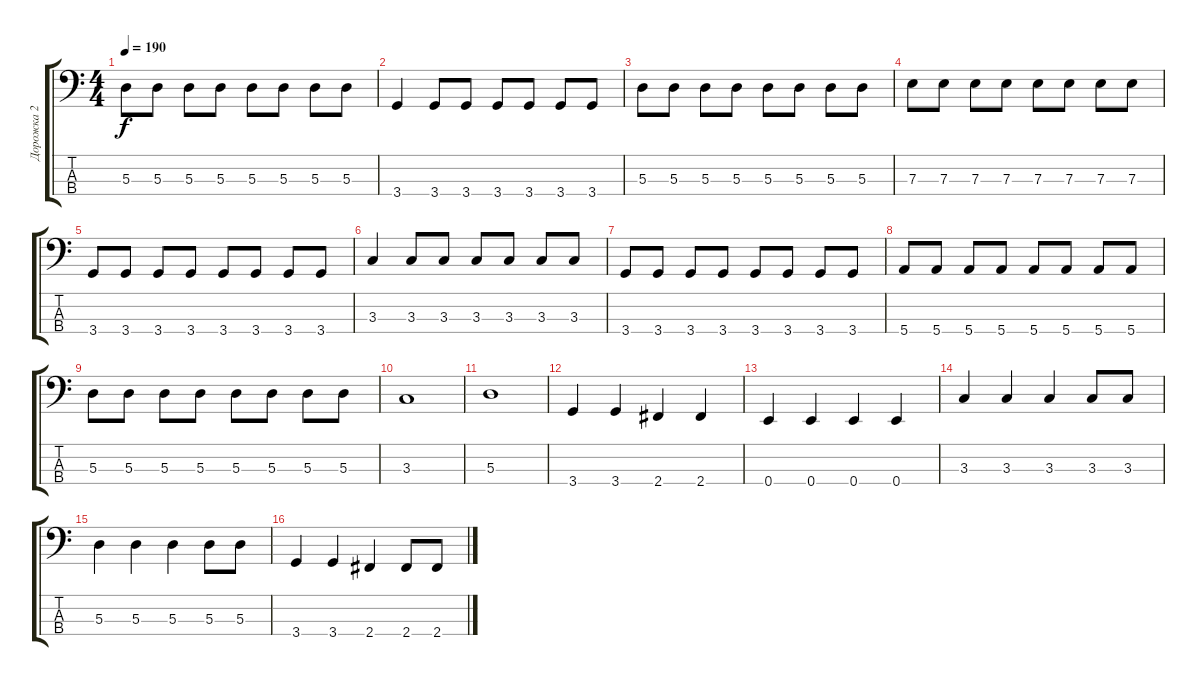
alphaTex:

\track ("Дорожка 2" "Дорожка 2") {instrument electricbassfinger}
\staff {score tabs}
\tuning (G2 D2 A1 E1) {hide}
\ts (4 4)
\tempo 190
\clef f4
\ks c
5.3.8{dy f} 5.3.8 5.3.8 5.3.8 5.3.8 5.3.8 5.3.8 5.3.8 |
3.4.4 3.4.8 3.4.8 3.4.8 3.4.8 3.4.8 3.4.8 |
5.3.8 5.3.8 5.3.8 5.3.8 5.3.8 5.3.8 5.3.8 5.3.8 |
7.3.8 7.3.8 7.3.8 7.3.8 7.3.8 7.3.8 7.3.8 7.3.8 |
3.4.8 3.4.8 3.4.8 3.4.8 3.4.8 3.4.8 3.4.8 3.4.8 |
3.3.4 3.3.8 3.3.8 3.3.8 3.3.8 3.3.8 3.3.8 |
3.4.8 3.4.8 3.4.8 3.4.8 3.4.8 3.4.8 3.4.8 3.4.8 |
5.4.8 5.4.8 5.4.8 5.4.8 5.4.8 5.4.8 5.4.8 5.4.8 |
5.3.8 5.3.8 5.3.8 5.3.8 5.3.8 5.3.8 5.3.8 5.3.8 |
3.3.1 |
5.3.1 |
3.4.4 3.4.4 2.4.4 2.4.4 |
0.4.4 0.4.4 0.4.4 0.4.4 |
3.3.4 3.3.4 3.3.4 3.3.8 3.3.8 |
5.3.4 5.3.4 5.3.4 5.3.8 5.3.8 |
3.4.4 3.4.4 2.4.4 2.4.8 2.4.8
